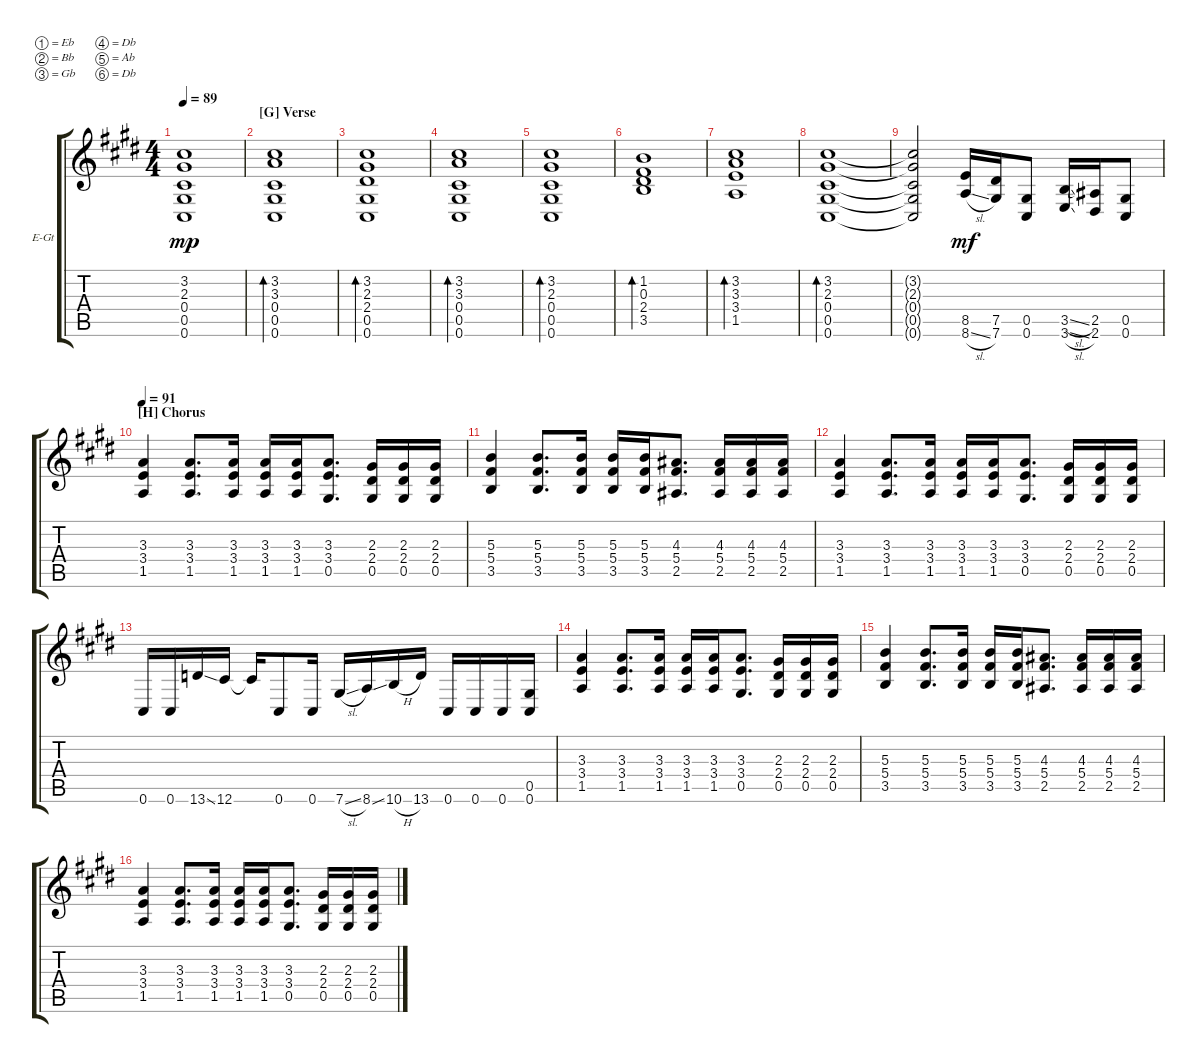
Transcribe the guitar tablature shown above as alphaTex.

\defaultSystemsLayout 4
\bracketExtendMode groupsimilarinstruments
\firstSystemTrackNameOrientation horizontal
\otherSystemsTrackNameOrientation horizontal
\track ("Myles" "E-Gt") {instrument distortionguitar}
\staff {score tabs}
\tuning (Eb4 Bb3 Gb3 Db3 Ab2 Db2)
\ts (4 4)
\tempo 89
\clef g2
\ks c#minor
(0.5{t} 0.4{t} 2.3{t} 0.6{t} 3.2{t}).1{dy mp} |
\section ("G" "Verse")
(0.5 0.6 3.3 3.2 0.4).1{bd 144} |
(0.5 2.3 2.4 3.2 0.6).1{bd 132} |
(0.5 0.4 3.3 0.6 3.2).1{bd 104} |
(0.5 0.4 2.3 0.6 3.2).1{bd 132} |
(2.4 0.3 3.5 1.2).1{bd 129} |
(1.5 3.4 3.3 3.2).1{bd 126} |
(0.5 0.4 2.3 0.6 3.2).1{bd 30} |
(3.2{t} 2.3{t} 0.4{t} 0.5{t} 0.6{t}).2 (8.6{sl} 8.5).16{dy mf} (7.6 7.5).16 (0.6 0.5).8 (3.6{sl} 3.5{sl}).16 (2.6 2.5).16 (0.6 0.5).8 |
\section ("H" "Chorus")
\tempo 91
(1.5 3.4 3.3).4 (1.5 3.4 3.3).8{d} (1.5 3.4 3.3).16 (1.5 3.4 3.3).16 (1.5 3.4 3.3).16 (0.5 3.4 3.3).8{d} (0.5 2.4 2.3).16 (0.5 2.4 2.3).16 (0.5 2.4 2.3).16 |
(3.5 5.4 5.3).4 (3.5 5.4 5.3).8{d} (3.5 5.4 5.3).16 (3.5 5.4 5.3).16 (3.5 5.4 5.3).16 (2.5 5.4 4.3).8{d} (2.5 5.4 4.3).16 (2.5 5.4 4.3).16 (2.5 5.4 4.3).16 |
(1.5 3.4 3.3).4 (1.5 3.4 3.3).8{d} (1.5 3.4 3.3).16 (1.5 3.4 3.3).16 (1.5 3.4 3.3).16 (0.5 3.4 3.3).8{d} (0.5 2.4 2.3).16 (0.5 2.4 2.3).16 (0.5 2.4 2.3).16 |
0.6.16 0.6.16 13.6{ss}.16 12.6.16 12.6{t}.16 0.6.8 0.6.16 7.6{sl}.16 8.6{ss}.16 10.6{h}.16 13.6.16 0.6.16 0.6.16 0.6.16 (0.6 0.5).16 |
(1.5 3.4 3.3).4 (1.5 3.4 3.3).8{d} (1.5 3.4 3.3).16 (1.5 3.4 3.3).16 (1.5 3.4 3.3).16 (0.5 3.4 3.3).8{d} (0.5 2.4 2.3).16 (0.5 2.4 2.3).16 (0.5 2.4 2.3).16 |
(3.5 5.4 5.3).4 (3.5 5.4 5.3).8{d} (3.5 5.4 5.3).16 (3.5 5.4 5.3).16 (3.5 5.4 5.3).16 (2.5 5.4 4.3).8{d} (2.5 5.4 4.3).16 (2.5 5.4 4.3).16 (2.5 5.4 4.3).16 |
(1.5 3.4 3.3).4 (1.5 3.4 3.3).8{d} (1.5 3.4 3.3).16 (1.5 3.4 3.3).16 (1.5 3.4 3.3).16 (0.5 3.4 3.3).8{d} (0.5 2.4 2.3).16 (0.5 2.4 2.3).16 (0.5 2.4 2.3).16
